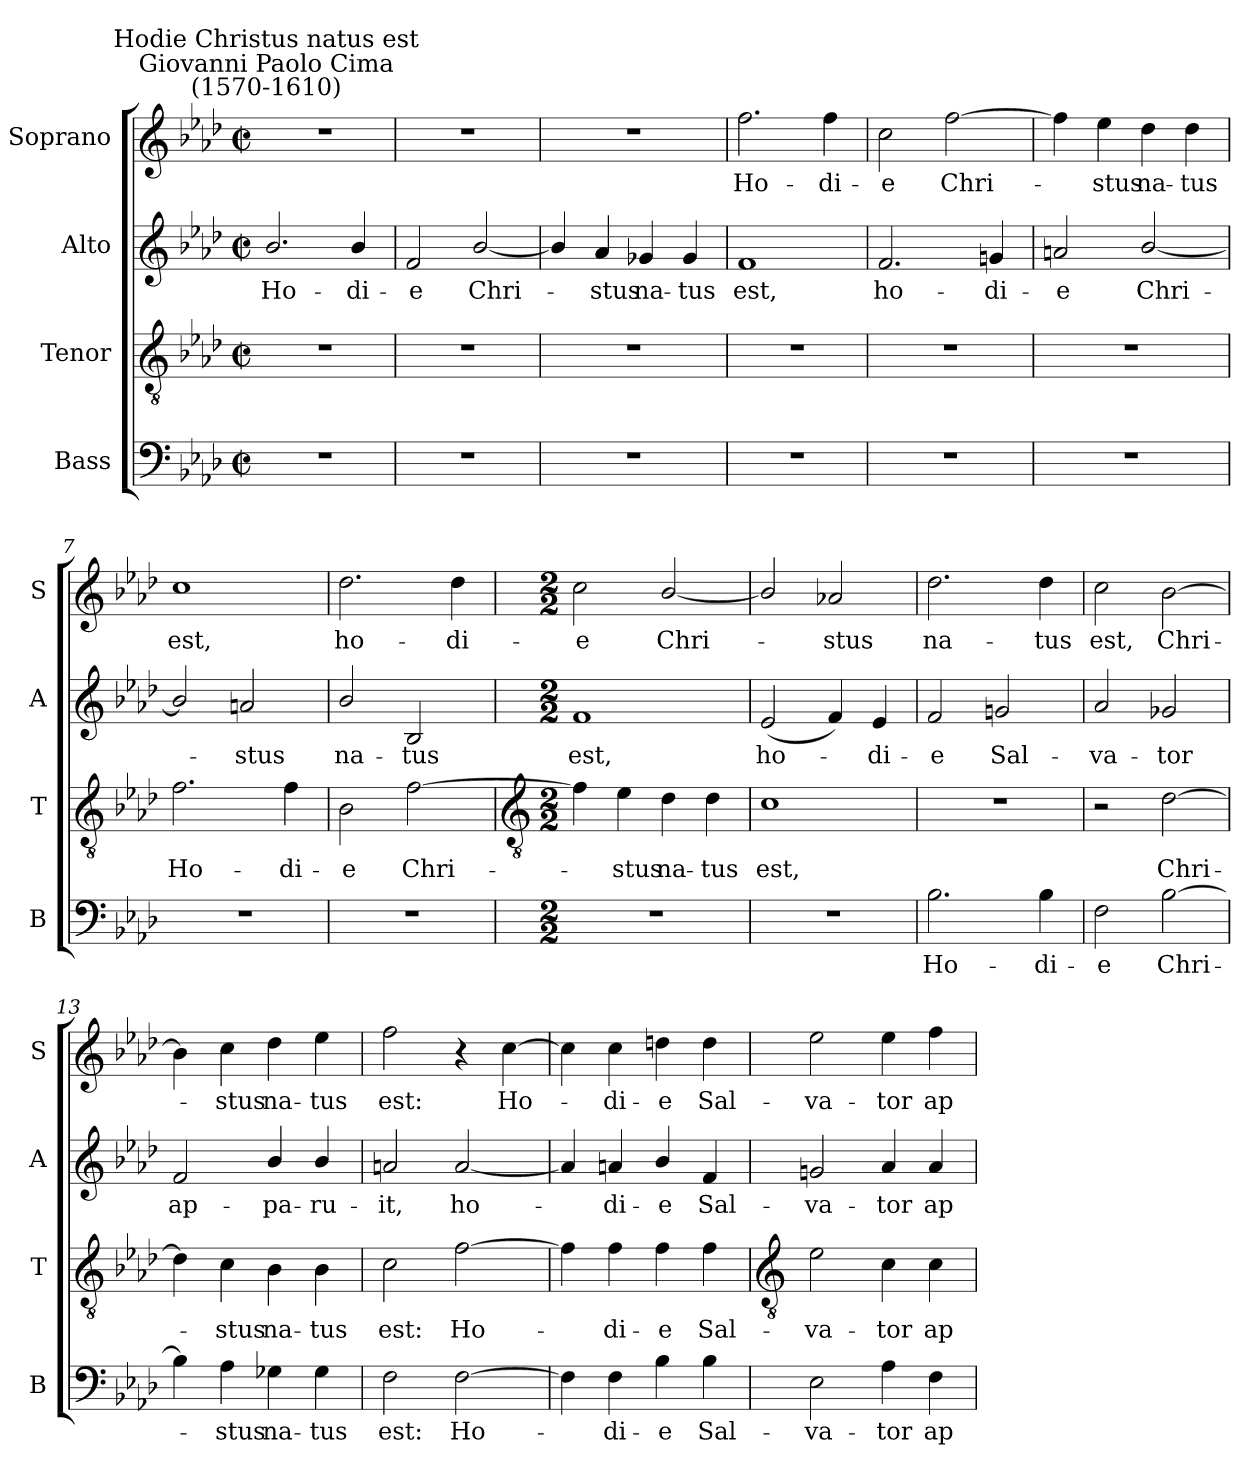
**kern	**text	**kern	**text	**kern	**text	**kern	**text
*part4	*part4	*part3	*part3	*part2	*part2	*part1	*part1
*staff4	*staff4	*staff3	*staff3	*staff2	*staff2	*staff1	*staff1
*I"Bass	*	*I"Tenor	*	*I"Alto	*	*I"Soprano	*
*I'B	*	*I'T	*	*I'A	*	*I'S	*
*clefF4	*	*clefGv2	*	*clefG2	*	*clefG2	*
*k[b-e-a-d-]	*	*k[b-e-a-d-]	*	*k[b-e-a-d-]	*	*k[b-e-a-d-]	*
*A-:	*	*A-:	*	*A-:	*	*A-:	*
*M2/2	*	*M2/2	*	*M2/2	*	*M2/2	*
*met(c|)	*	*met(c|)	*	*met(c|)	*	*met(c|)	*
=1	=1	=1	=1	=1	=1	=1	=1
!	!	!	!	!	!	!LO:TX:a:cj:t=Giovanni Paolo Cima\n(1570-1610)	!
!	!	!	!	!	!	!LO:TX:a:cj:t=Hodie Christus natus est	!
!	!	!	!	!	!LO:LY:b	!	!
1r	.	1r	.	2.b-/	Ho-	1r	.
!	!	!	!	!	!LO:LY:b	!	!
.	.	.	.	4b-/	-di-	.	.
=2	=2	=2	=2	=2	=2	=2	=2
!	!	!	!	!	!LO:LY:b	!	!
1r	.	1r	.	2f	-e	1r	.
!	!	!	!	!	!LO:LY:b	!	!
.	.	.	.	[2b-/	Chri-	.	.
=3	=3	=3	=3	=3	=3	=3	=3
1r	.	1r	.	4b-/]	.	1r	.
!	!	!	!	!	!LO:LY:b	!	!
.	.	.	.	4a-	stus	.	.
!	!	!	!	!	!LO:LY:b	!	!
.	.	.	.	4g-X	na-	.	.
!	!	!	!	!	!LO:LY:b	!	!
.	.	.	.	4g-	-tus	.	.
=4	=4	=4	=4	=4	=4	=4	=4
!	!	!	!	!	!LO:LY:b	!	!LO:LY:b
1r	.	1r	.	1f	est,	2.ff	Ho-
!	!	!	!	!	!	!	!LO:LY:b
.	.	.	.	.	.	4ff	-di-
=5	=5	=5	=5	=5	=5	=5	=5
!	!	!	!	!	!LO:LY:b	!	!LO:LY:b
1r	.	1r	.	2.f	ho-	2cc	-e
!	!	!	!	!	!	!	!LO:LY:b
.	.	.	.	.	.	[2ff	Chri-
!	!	!	!	!	!LO:LY:b	!	!
.	.	.	.	4gn	-di-	.	.
=6	=6	=6	=6	=6	=6	=6	=6
!	!	!	!	!	!LO:LY:b	!	!
1r	.	1r	.	2an	-e	4ff]	.
!	!	!	!	!	!	!	!LO:LY:b
.	.	.	.	.	.	4ee-	stus
!	!	!	!	!	!LO:LY:b	!	!LO:LY:b
.	.	.	.	[2b-/	Chri-	4dd-	na-
!	!	!	!	!	!	!	!LO:LY:b
.	.	.	.	.	.	4dd-	-tus
=7	=7	=7	=7	=7	=7	=7	=7
!	!	!	!LO:LY:b	!	!	!	!LO:LY:b
1r	.	2.f	Ho-	2b-/]	.	1cc	est,
!	!	!	!	!	!LO:LY:b	!	!
.	.	.	.	2an	stus	.	.
!	!	!	!LO:LY:b	!	!	!	!
.	.	4f	-di-	.	.	.	.
=8	=8	=8	=8	=8	=8	=8	=8
!	!	!	!LO:LY:b	!	!LO:LY:b	!	!LO:LY:b
1r	.	2B-	-e	2b-/	na-	2.dd-	ho-
!	!	!	!LO:LY:b	!	!LO:LY:b	!	!
.	.	[2f	Chri-	2B-	-tus	.	.
!	!	!	!	!	!	!	!LO:LY:b
.	.	.	.	.	.	4dd-	-di-
!!LO:LB:g=z
=9	=9	=9	=9	=9	=9	=9	=9
*	*	*clefGv2	*	*	*	*	*
*M2/2	*	*M2/2	*	*M2/2	*	*M2/2	*
!	!	!	!	!	!LO:LY:b	!	!LO:LY:b
1r	.	4f]	.	1f	est,	2cc	-e
!	!	!	!LO:LY:b	!	!	!	!
.	.	4e-	stus	.	.	.	.
!	!	!	!LO:LY:b	!	!	!	!LO:LY:b
.	.	4d-	na-	.	.	[2b-/	Chri-
!	!	!	!LO:LY:b	!	!	!	!
.	.	4d-	-tus	.	.	.	.
=10	=10	=10	=10	=10	=10	=10	=10
!	!	!	!LO:LY:b	!	!LO:LY:b	!	!
1r	.	1c	est,	(<2e-	ho-	2b-/]	.
!	!	!	!	!	!	!	!LO:LY:b
.	.	.	.	4f)	.	2a-X	stus
!	!	!	!	!	!LO:LY:b	!	!
.	.	.	.	4e-	di-	.	.
=11	=11	=11	=11	=11	=11	=11	=11
!	!LO:LY:b	!	!	!	!LO:LY:b	!	!LO:LY:b
2.B-	Ho-	1r	.	2f	-e	2.dd-	na-
!	!	!	!	!	!LO:LY:b	!	!
.	.	.	.	2gn	Sal-	.	.
!	!LO:LY:b	!	!	!	!	!	!LO:LY:b
4B-	-di-	.	.	.	.	4dd-	-tus
=12	=12	=12	=12	=12	=12	=12	=12
!	!LO:LY:b	!	!	!	!LO:LY:b	!	!LO:LY:b
2F	-e	2r	.	2a-	-va-	2cc	est,
!	!LO:LY:b	!	!LO:LY:b	!	!LO:LY:b	!	!LO:LY:b
[2B-	Chri-	[2d-	Chri-	2g-X	-tor	[2b-	Chri-
=13	=13	=13	=13	=13	=13	=13	=13
!	!	!	!	!	!LO:LY:b	!	!
4B-]	.	4d-]	.	2f	ap-	4b-]	.
!	!LO:LY:b	!	!LO:LY:b	!	!	!	!LO:LY:b
4A-	stus	4c	stus	.	.	4cc	stus
!	!LO:LY:b	!	!LO:LY:b	!	!LO:LY:b	!	!LO:LY:b
4G-X	na-	4B-	na-	4b-/	-pa-	4dd-	na-
!	!LO:LY:b	!	!LO:LY:b	!	!LO:LY:b	!	!LO:LY:b
4G-	-tus	4B-	-tus	4b-/	-ru-	4ee-	-tus
=14	=14	=14	=14	=14	=14	=14	=14
!	!LO:LY:b	!	!LO:LY:b	!	!LO:LY:b	!	!LO:LY:b
2F	est:	2c	est:	2an	-it,	2ff	est:
!	!LO:LY:b	!	!LO:LY:b	!	!LO:LY:b	!	!
[2F	Ho-	[2f	Ho-	[2a	ho-	4r	.
!	!	!	!	!	!	!	!LO:LY:b
.	.	.	.	.	.	[4cc	Ho-
=15	=15	=15	=15	=15	=15	=15	=15
4F]	.	4f]	.	4a]	.	4cc]	.
!	!LO:LY:b	!	!LO:LY:b	!	!LO:LY:b	!	!LO:LY:b
4F	di-	4f	di-	4an	di-	4cc	di-
!	!LO:LY:b	!	!LO:LY:b	!	!LO:LY:b	!	!LO:LY:b
4B-	-e	4f	-e	4b-/	-e	4ddn	-e
!	!LO:LY:b	!	!LO:LY:b	!	!LO:LY:b	!	!LO:LY:b
4B-	Sal-	4f	Sal-	4f	Sal-	4dd	Sal-
!!LO:LB:g=z
=16	=16	=16	=16	=16	=16	=16	=16
*	*	*clefGv2	*	*	*	*	*
!	!LO:LY:b	!	!LO:LY:b	!	!LO:LY:b	!	!LO:LY:b
2E-	-va-	2e-	-va-	2gn	-va-	2ee-	-va-
!	!LO:LY:b	!	!LO:LY:b	!	!LO:LY:b	!	!LO:LY:b
4A-	-tor	4c	-tor	4a-	-tor	4ee-	-tor
!	!LO:LY:b	!	!LO:LY:b	!	!LO:LY:b	!	!LO:LY:b
4F	ap-	4c	ap-	4a-	ap-	4ff	ap-
=	=	=	=	=	=	=	=
*-	*-	*-	*-	*-	*-	*-	*-
